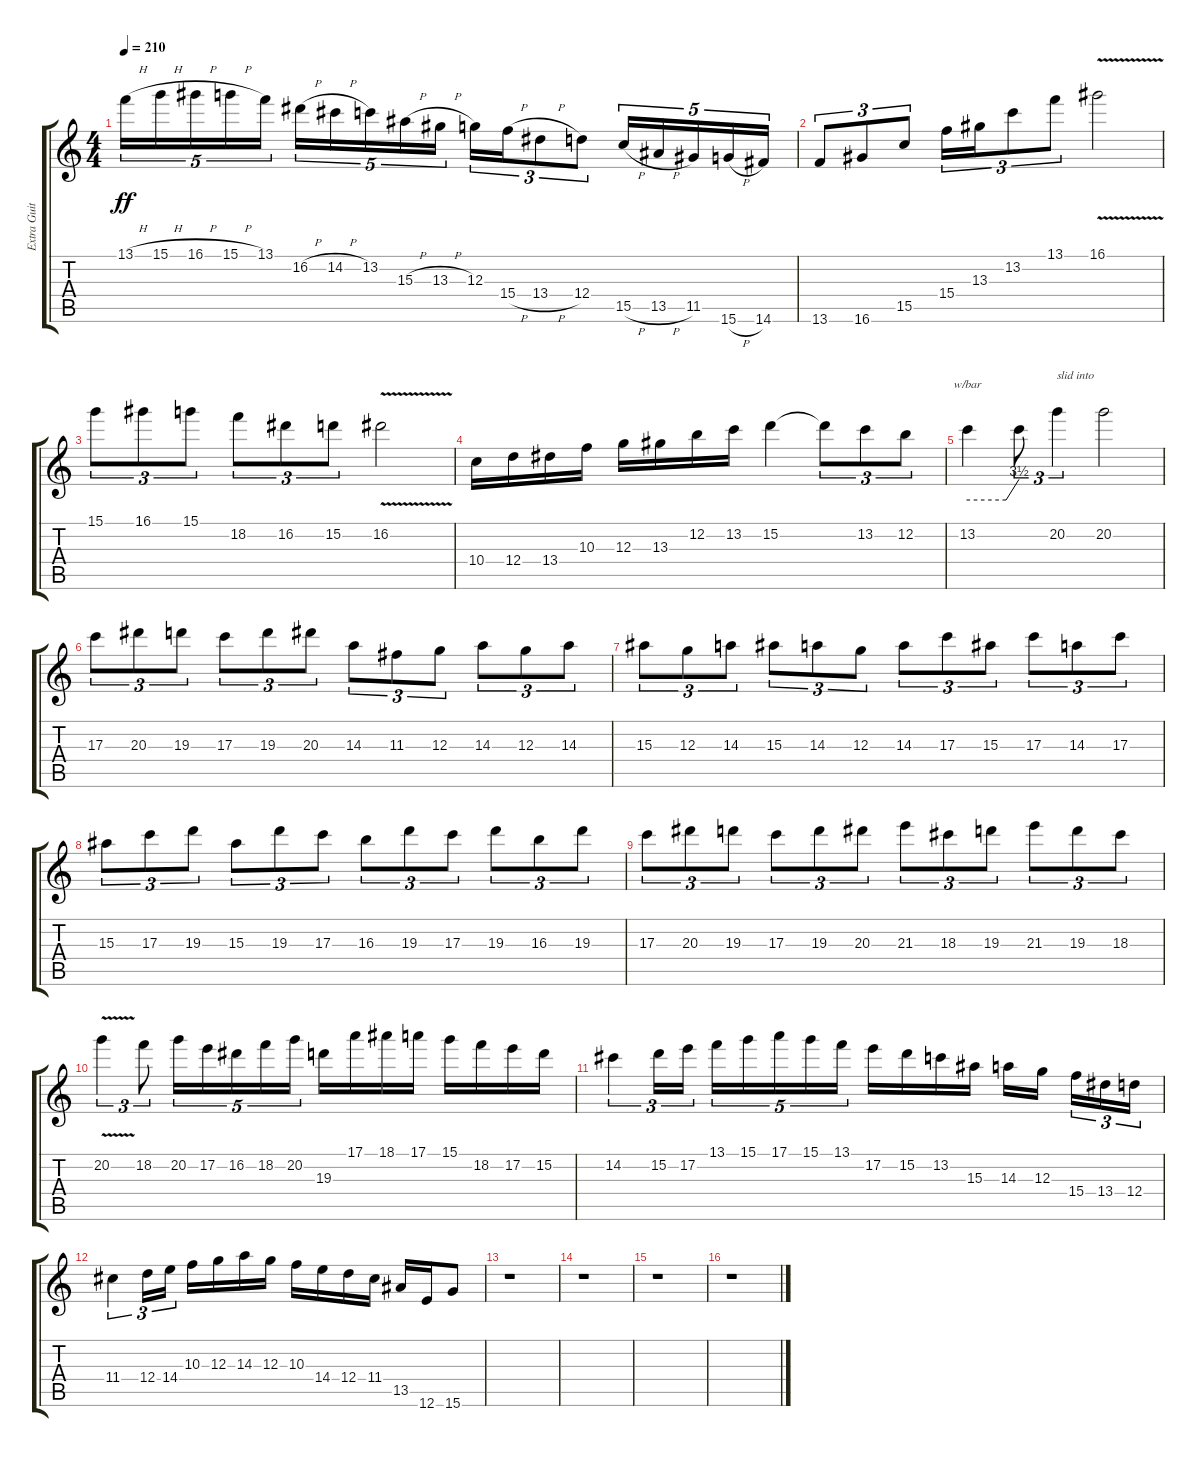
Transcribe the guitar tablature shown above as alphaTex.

\track ("Extra Guitar 1" "Extra Guit") {instrument distortionguitar}
\staff {score tabs}
\tuning (E4 B3 G3 D3 A2 E2) {hide}
\ts (4 4)
\tempo 210
\clef g2
\ks c
13.1{h}.16{tu (5 4) dy ff} 15.1{h}.16{tu (5 4)} 16.1{h}.16{tu (5 4)} 15.1{h}.16{tu (5 4)} 13.1.16{tu (5 4)} 16.2{h}.16{tu (5 4)} 14.2{h}.16{tu (5 4)} 13.2.16{tu (5 4)} 15.3{h}.16{tu (5 4)} 13.3{h}.16{tu (5 4)} 12.3.16{tu (3 2)} 15.4{h}.16{tu (3 2)} 13.4{h}.8{tu (3 2)} 12.4.8{tu (3 2)} 15.5{h}.16{tu (5 4)} 13.5{h}.16{tu (5 4)} 11.5.16{tu (5 4)} 15.6{h}.16{tu (5 4)} 14.6.16{tu (5 4)} |
13.6.8{tu (3 2)} 16.6.8{tu (3 2)} 15.5.8{tu (3 2)} 15.4.16{tu (3 2)} 13.3.16{tu (3 2)} 13.2.8{tu (3 2)} 13.1.8{tu (3 2)} 16.1{v}.2 |
15.1.8{tu (3 2)} 16.1.8{tu (3 2)} 15.1.8{tu (3 2)} 18.2.8{tu (3 2)} 16.2.8{tu (3 2)} 15.2.8{tu (3 2)} 16.2{v}.2 |
10.4.16 12.4.16 13.4.16 10.3.16 12.3.16 13.3.16 12.2.16 13.2.16 15.2.4 15.2{t}.8{tu (3 2)} 13.2.8{tu (3 2)} 12.2.8{tu (3 2)} |
13.2.4{tbe (custom default 0 0 45 0 60 14)} 13.2{t}.8{tu (3 2)} 20.2.4{tu (3 2) txt "slid into"} 20.2.2 |
17.3.8{tu (3 2)} 20.3.8{tu (3 2)} 19.3.8{tu (3 2)} 17.3.8{tu (3 2)} 19.3.8{tu (3 2)} 20.3.8{tu (3 2)} 14.3.8{tu (3 2)} 11.3.8{tu (3 2)} 12.3.8{tu (3 2)} 14.3.8{tu (3 2)} 12.3.8{tu (3 2)} 14.3.8{tu (3 2)} |
15.3.8{tu (3 2)} 12.3.8{tu (3 2)} 14.3.8{tu (3 2)} 15.3.8{tu (3 2)} 14.3.8{tu (3 2)} 12.3.8{tu (3 2)} 14.3.8{tu (3 2)} 17.3.8{tu (3 2)} 15.3.8{tu (3 2)} 17.3.8{tu (3 2)} 14.3.8{tu (3 2)} 17.3.8{tu (3 2)} |
15.3.8{tu (3 2)} 17.3.8{tu (3 2)} 19.3.8{tu (3 2)} 15.3.8{tu (3 2)} 19.3.8{tu (3 2)} 17.3.8{tu (3 2)} 16.3.8{tu (3 2)} 19.3.8{tu (3 2)} 17.3.8{tu (3 2)} 19.3.8{tu (3 2)} 16.3.8{tu (3 2)} 19.3.8{tu (3 2)} |
17.3.8{tu (3 2)} 20.3.8{tu (3 2)} 19.3.8{tu (3 2)} 17.3.8{tu (3 2)} 19.3.8{tu (3 2)} 20.3.8{tu (3 2)} 21.3.8{tu (3 2)} 18.3.8{tu (3 2)} 19.3.8{tu (3 2)} 21.3.8{tu (3 2)} 19.3.8{tu (3 2)} 18.3.8{tu (3 2)} |
20.2{v}.4{tu (3 2)} 18.2.8{tu (3 2)} 20.2.16{tu (5 4)} 17.2.16{tu (5 4)} 16.2.16{tu (5 4)} 18.2.16{tu (5 4)} 20.2.16{tu (5 4)} 19.3.16 17.1.16 18.1.16 17.1.16 15.1.16 18.2.16 17.2.16 15.2.16 |
14.2.4{tu (3 2)} 15.2.16{tu (3 2)} 17.2.16{tu (3 2)} 13.1.16{tu (5 4)} 15.1.16{tu (5 4)} 17.1.16{tu (5 4)} 15.1.16{tu (5 4)} 13.1.16{tu (5 4)} 17.2.16 15.2.16 13.2.16 15.3.16 14.3.16 12.3.16 15.4.16{tu (3 2)} 13.4.16{tu (3 2)} 12.4.16{tu (3 2)} |
11.4.4{tu (3 2)} 12.4.16{tu (3 2)} 14.4.16{tu (3 2)} 10.3.16 12.3.16 14.3.16 12.3.16 10.3.16 14.4.16 12.4.16 11.4.16 13.5.16 12.6.16 15.6.8 |
r.1 |
r.1 |
r.1 |
r.1
